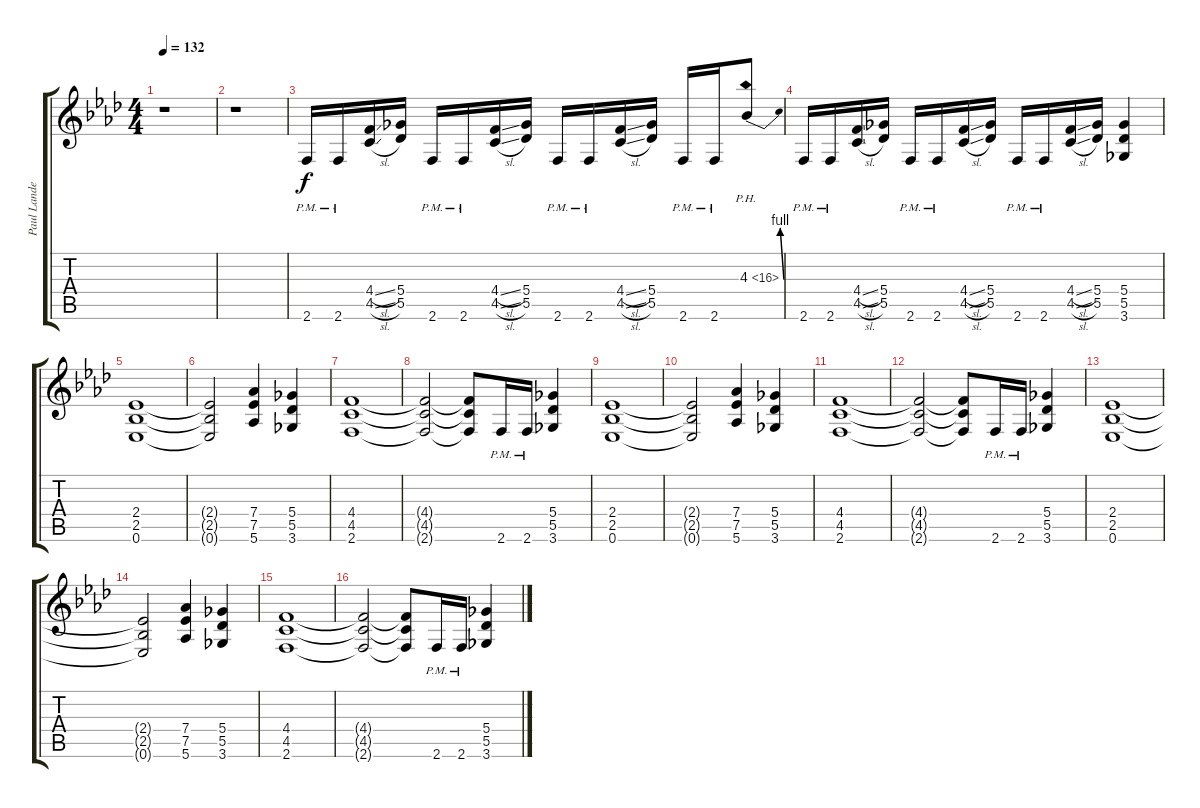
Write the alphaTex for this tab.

\track ("Paul Landers - Guitar II" "Paul Lande") {instrument distortionguitar}
\staff {score tabs}
\tuning (Eb4 Bb3 Gb3 Db3 Ab2 Eb2) {hide}
\ts (4 4)
\tempo 132
\clef g2
\ks fminor
r.1{dy f} |
r.1 |
2.6{pm}.16 2.6{pm}.16 (4.4{sl} 4.5{sl}).16 (5.4 5.5).16 2.6{pm}.16 2.6{pm}.16 (4.4{sl} 4.5{sl}).16 (5.4 5.5).16 2.6{pm}.16 2.6{pm}.16 (4.4{sl} 4.5{sl}).16 (5.4 5.5).16 2.6{pm}.16 2.6{pm}.16 4.3{be (bend 0 0 60 4) ph 12}.8 |
2.6{pm}.16 2.6{pm}.16 (4.4{sl} 4.5{sl}).16 (5.4 5.5).16 2.6{pm}.16 2.6{pm}.16 (4.4{sl} 4.5{sl}).16 (5.4 5.5).16 2.6{pm}.16 2.6{pm}.16 (4.4{sl} 4.5{sl}).16 (5.4 5.5).16 (5.4 5.5 3.6).4{volume 11} |
(2.4 2.5 0.6).1 |
(2.4{t} 2.5{t} 0.6{t}).2 (7.4 7.5 5.6).4 (5.4 5.5 3.6).4 |
(4.4 4.5 2.6).1 |
(4.4{t} 4.5{t} 2.6{t}).2 (4.4{t} 4.5{t} 2.6{t}).8 2.6{pm}.16 2.6{pm}.16 (5.4 5.5 3.6).4 |
(2.4 2.5 0.6).1 |
(2.4{t} 2.5{t} 0.6{t}).2 (7.4 7.5 5.6).4 (5.4 5.5 3.6).4 |
(4.4 4.5 2.6).1 |
(4.4{t} 4.5{t} 2.6{t}).2 (4.4{t} 4.5{t} 2.6{t}).8 2.6{pm}.16 2.6{pm}.16 (5.4 5.5 3.6).4 |
(2.4 2.5 0.6).1 |
(2.4{t} 2.5{t} 0.6{t}).2 (7.4 7.5 5.6).4 (5.4 5.5 3.6).4 |
(4.4 4.5 2.6).1 |
(4.4{t} 4.5{t} 2.6{t}).2 (4.4{t} 4.5{t} 2.6{t}).8 2.6{pm}.16 2.6{pm}.16 (5.4 5.5 3.6).4
